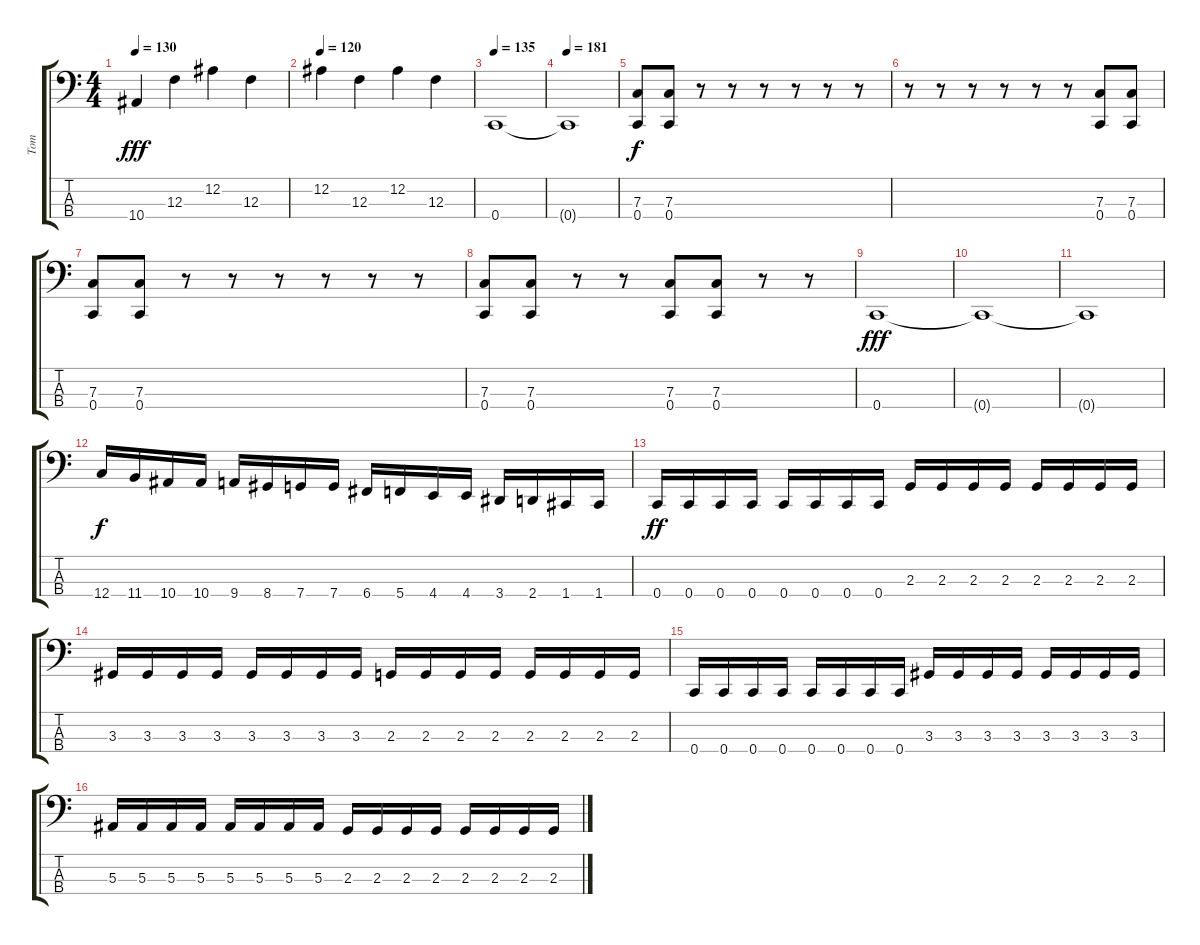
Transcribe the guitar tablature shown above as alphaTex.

\track ("Tom" "Tom") {instrument electricbasspick}
\staff {score tabs}
\tuning (Eb2 Bb1 F1 C1) {hide}
\ts (4 4)
\tempo 130
\clef f4
\ks c
10.4.4{dy fff} 12.3.4 12.2.4 12.3.4 |
\tempo 120
12.2.4 12.3.4 12.2.4 12.3.4 |
\tempo 135
0.4.1 |
\tempo 181
0.4{t}.1 |
(7.3 0.4).8{dy f} (7.3 0.4).8 r.8 r.8 r.8 r.8 r.8 r.8 |
r.8 r.8 r.8 r.8 r.8 r.8 (7.3 0.4).8 (7.3 0.4).8 |
(7.3 0.4).8 (7.3 0.4).8 r.8 r.8 r.8 r.8 r.8 r.8 |
(7.3 0.4).8 (7.3 0.4).8 r.8 r.8 (7.3 0.4).8 (7.3 0.4).8 r.8 r.8 |
0.4.1{dy fff} |
0.4{t}.1 |
0.4{t}.1 |
12.4.16{dy f} 11.4.16 10.4.16 10.4.16 9.4.16 8.4.16 7.4.16 7.4.16 6.4.16 5.4.16 4.4.16 4.4.16 3.4.16 2.4.16 1.4.16 1.4.16 |
0.4.16{dy ff} 0.4.16 0.4.16 0.4.16 0.4.16 0.4.16 0.4.16 0.4.16 2.3.16 2.3.16 2.3.16 2.3.16 2.3.16 2.3.16 2.3.16 2.3.16 |
3.3.16 3.3.16 3.3.16 3.3.16 3.3.16 3.3.16 3.3.16 3.3.16 2.3.16 2.3.16 2.3.16 2.3.16 2.3.16 2.3.16 2.3.16 2.3.16 |
0.4.16 0.4.16 0.4.16 0.4.16 0.4.16 0.4.16 0.4.16 0.4.16 3.3.16 3.3.16 3.3.16 3.3.16 3.3.16 3.3.16 3.3.16 3.3.16 |
5.3.16 5.3.16 5.3.16 5.3.16 5.3.16 5.3.16 5.3.16 5.3.16 2.3.16 2.3.16 2.3.16 2.3.16 2.3.16 2.3.16 2.3.16 2.3.16
